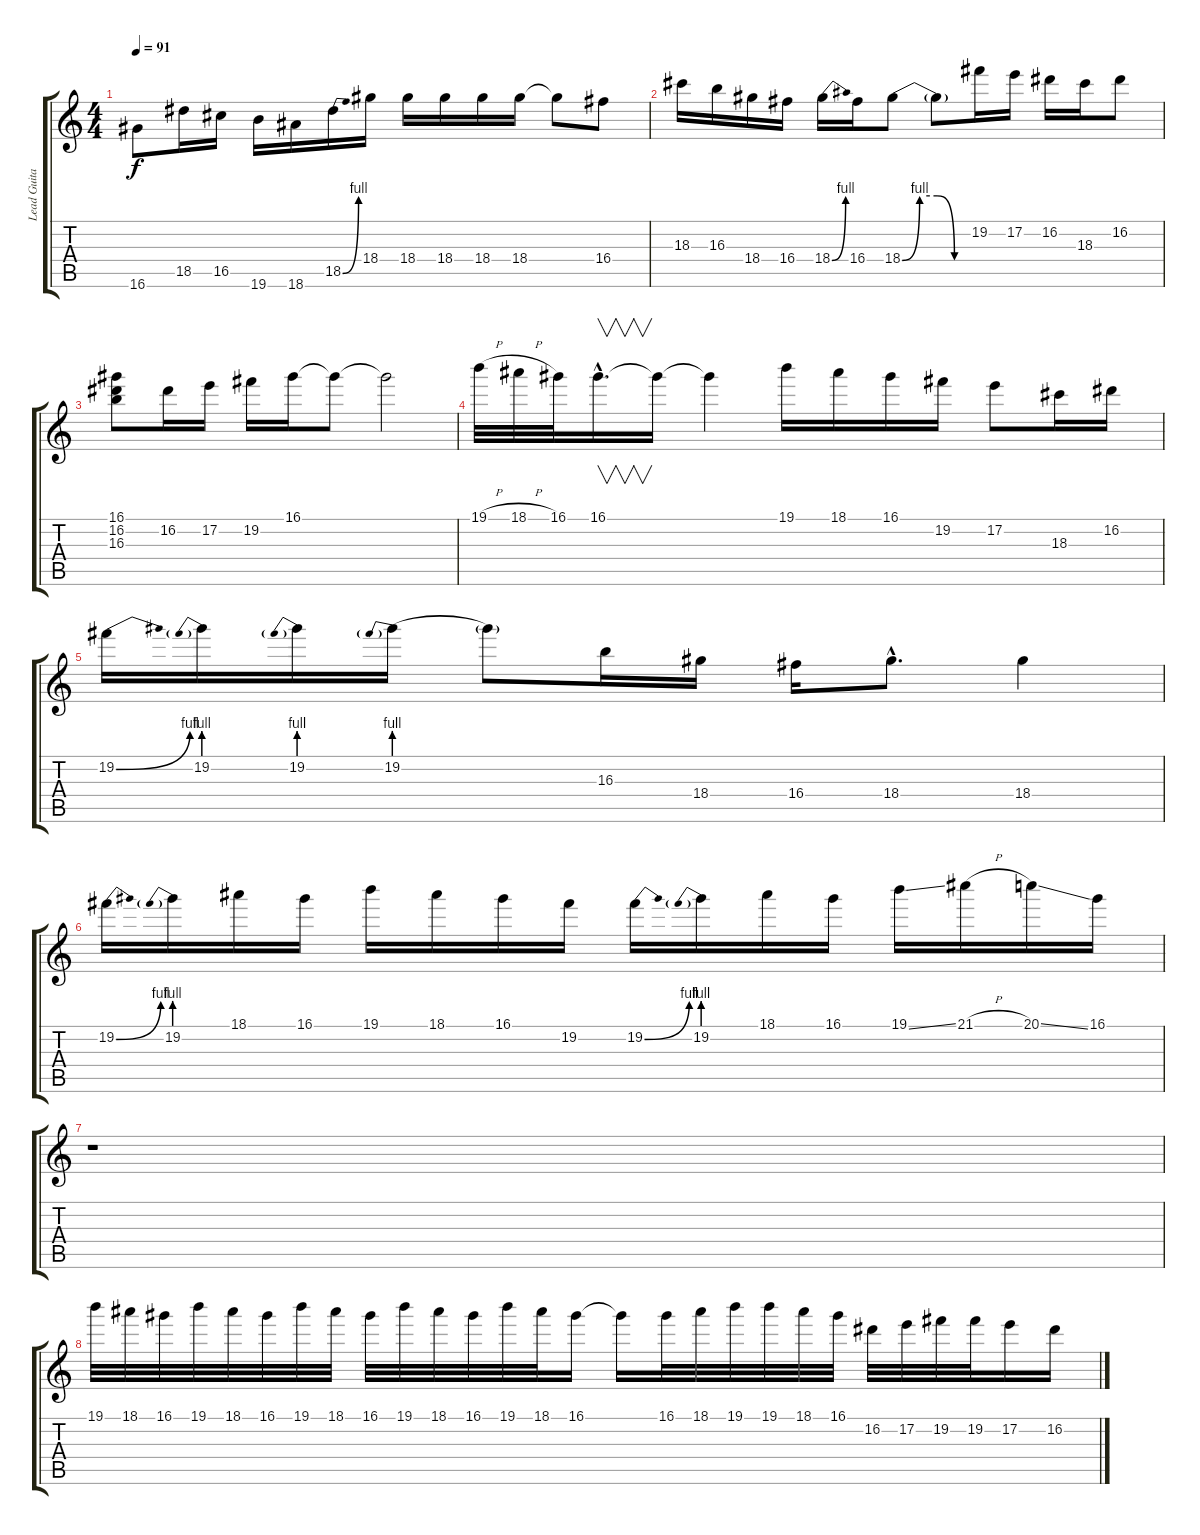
\track ("Lead Guitar" "Lead Guita") {instrument overdrivenguitar}
\staff {score tabs}
\tuning (E4 B3 G3 D3 A2 E2) {hide}
\ts (4 4)
\tempo 91
\clef g2
\ks c
16.6.8{dy f} 18.5.16 16.5.16 19.6.16 18.6.16 18.5{be (bend 0 0 60 4)}.16 18.4.16 18.4.16 18.4.16 18.4.16 18.4.16 18.4{t}.8 16.4.8 |
18.3.16 16.3.16 18.4.16 16.4.16 18.4{be (bend 0 0 60 4)}.16 16.4.16 18.4{be (custom 0 0 15 4 30 4 45 0 60 0)}.8 18.4{t}.8 19.2.16 17.2.16 16.2.16 18.3.16 16.2.8 |
(16.1 16.2 16.3).8 16.2.16 17.2.16 19.2.16 16.1.16 16.1{t}.8 16.1{t}.2 |
19.1{h}.32 18.1{h}.32 16.1.32 16.1{hac}.16{v d} 16.1{t}.16 16.1{t}.4 19.1.16 18.1.16 16.1.16 19.2.16 17.2.8 18.3.16 16.2.16 |
19.2{be (bend 0 0 60 4)}.16 19.2{be (prebend 0 4 60 4)}.16 19.2{be (prebend 0 4 60 4)}.16 19.2{be (prebend 0 4 60 4)}.16 19.2{t}.8 16.3.16 18.4.16 16.4.16 18.4{hac}.8{d} 18.4.4 |
19.2{be (bend 0 0 60 4)}.16 19.2{be (prebend 0 4 60 4)}.16 18.1.16 16.1.16 19.1.16 18.1.16 16.1.16 19.2.16 19.2{be (bend 0 0 60 4)}.16 19.2{be (prebend 0 4 60 4)}.16 18.1.16 16.1.16 19.1{ss}.16 21.1{h}.16 20.1{ss}.16 16.1.16 |
r.1 |
19.1.32 18.1.32 16.1.32 19.1.32 18.1.32 16.1.32 19.1.32 18.1.32 16.1.32 19.1.32 18.1.32 16.1.32 19.1.32 18.1.32 16.1.16 16.1{t}.16 16.1.32 18.1.32 19.1.32 19.1.32 18.1.32 16.1.32 16.2.32 17.2.32 19.2.32 19.2.32 17.2.16 16.2.16
